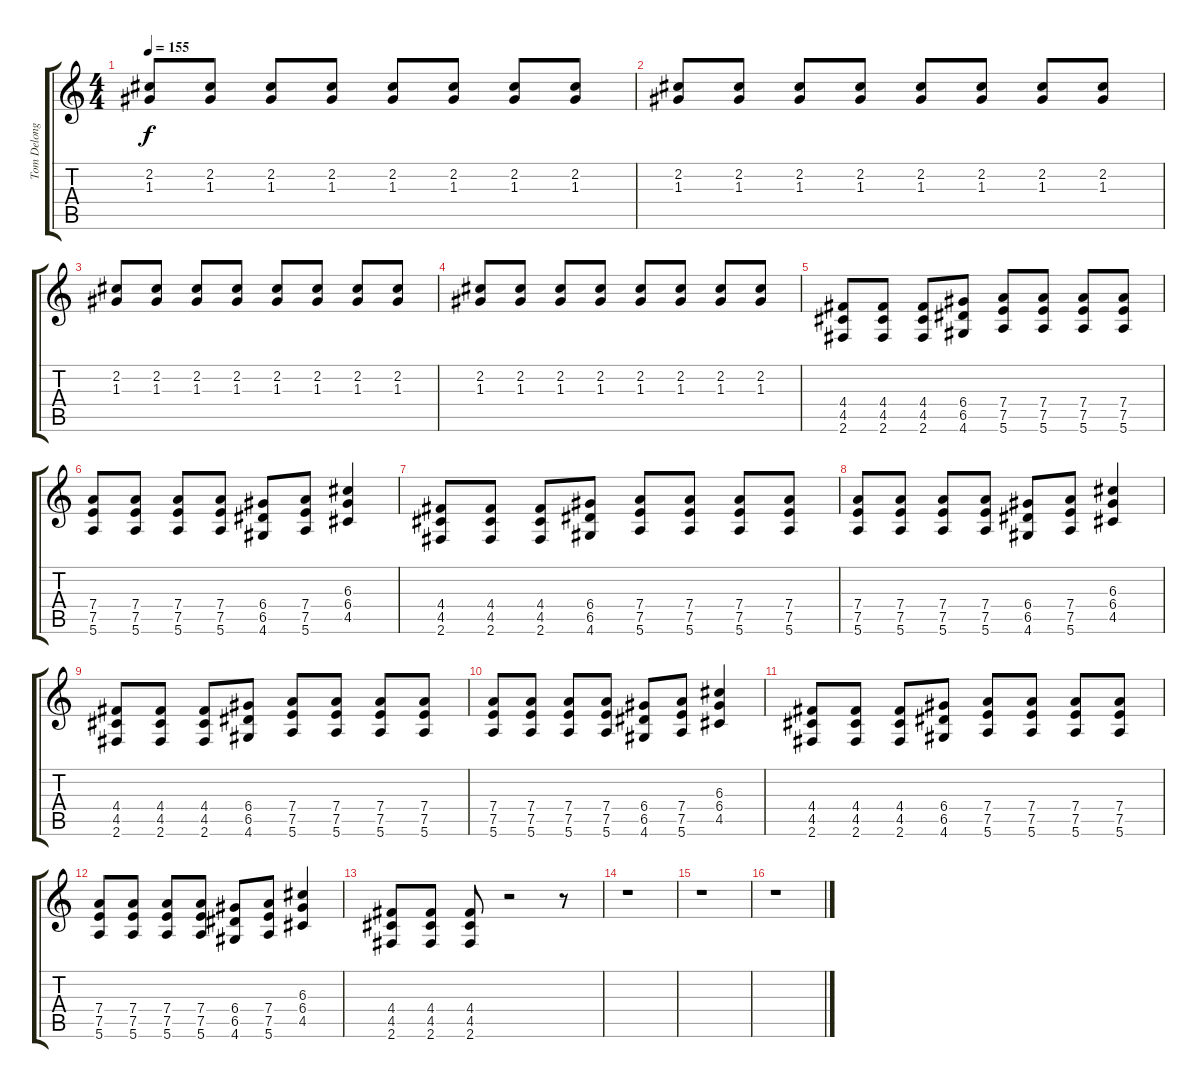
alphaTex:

\track ("Tom Delonge(guitar)" "Tom Delong") {instrument overdrivenguitar}
\staff {score tabs}
\tuning (E4 B3 G3 D3 A2 E2) {hide}
\ts (4 4)
\tempo 155
\clef g2
\ks c
(2.2 1.3).8{dy f instrument overdrivenguitar} (2.2 1.3).8 (2.2 1.3).8 (2.2 1.3).8 (2.2 1.3).8 (2.2 1.3).8 (2.2 1.3).8 (2.2 1.3).8 |
(2.2 1.3).8 (2.2 1.3).8 (2.2 1.3).8 (2.2 1.3).8 (2.2 1.3).8 (2.2 1.3).8 (2.2 1.3).8 (2.2 1.3).8 |
(2.2 1.3).8 (2.2 1.3).8 (2.2 1.3).8 (2.2 1.3).8 (2.2 1.3).8 (2.2 1.3).8 (2.2 1.3).8 (2.2 1.3).8 |
(2.2 1.3).8 (2.2 1.3).8 (2.2 1.3).8 (2.2 1.3).8 (2.2 1.3).8 (2.2 1.3).8 (2.2 1.3).8 (2.2 1.3).8 |
(4.4 4.5 2.6).8 (4.4 4.5 2.6).8 (4.4 4.5 2.6).8 (6.4 6.5 4.6).8 (7.4 7.5 5.6).8 (7.4 7.5 5.6).8 (7.4 7.5 5.6).8 (7.4 7.5 5.6).8 |
(7.4 7.5 5.6).8 (7.4 7.5 5.6).8 (7.4 7.5 5.6).8 (7.4 7.5 5.6).8 (6.4 6.5 4.6).8 (7.4 7.5 5.6).8 (6.3 6.4 4.5).4 |
(4.4 4.5 2.6).8 (4.4 4.5 2.6).8 (4.4 4.5 2.6).8 (6.4 6.5 4.6).8 (7.4 7.5 5.6).8 (7.4 7.5 5.6).8 (7.4 7.5 5.6).8 (7.4 7.5 5.6).8 |
(7.4 7.5 5.6).8 (7.4 7.5 5.6).8 (7.4 7.5 5.6).8 (7.4 7.5 5.6).8 (6.4 6.5 4.6).8 (7.4 7.5 5.6).8 (6.3 6.4 4.5).4 |
(4.4 4.5 2.6).8 (4.4 4.5 2.6).8 (4.4 4.5 2.6).8 (6.4 6.5 4.6).8 (7.4 7.5 5.6).8 (7.4 7.5 5.6).8 (7.4 7.5 5.6).8 (7.4 7.5 5.6).8 |
(7.4 7.5 5.6).8 (7.4 7.5 5.6).8 (7.4 7.5 5.6).8 (7.4 7.5 5.6).8 (6.4 6.5 4.6).8 (7.4 7.5 5.6).8 (6.3 6.4 4.5).4 |
(4.4 4.5 2.6).8 (4.4 4.5 2.6).8 (4.4 4.5 2.6).8 (6.4 6.5 4.6).8 (7.4 7.5 5.6).8 (7.4 7.5 5.6).8 (7.4 7.5 5.6).8 (7.4 7.5 5.6).8 |
(7.4 7.5 5.6).8 (7.4 7.5 5.6).8 (7.4 7.5 5.6).8 (7.4 7.5 5.6).8 (6.4 6.5 4.6).8 (7.4 7.5 5.6).8 (6.3 6.4 4.5).4 |
(4.4 4.5 2.6).8 (4.4 4.5 2.6).8 (4.4 4.5 2.6).8 r.2 r.8 |
r.1 |
r.1 |
r.1
